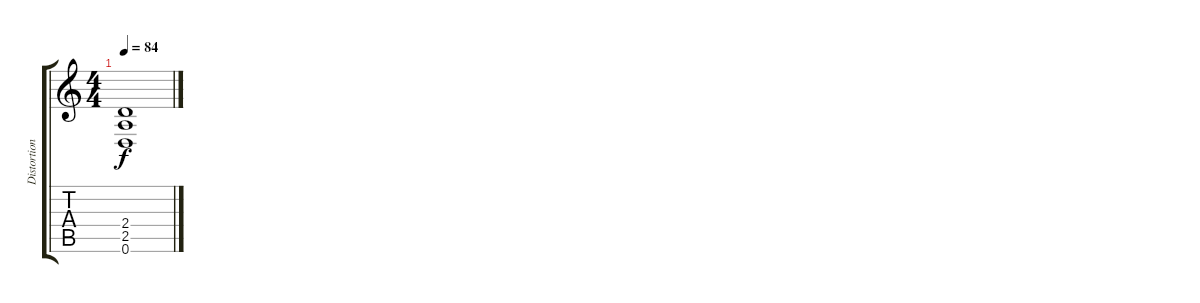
\track ("Distortion Guitar" "Distortion") {instrument distortionguitar}
\staff {score tabs}
\tuning (D4 A3 F3 C3 G2 D2) {hide}
\ts (4 4)
\tempo 84
\clef g2
\ks c
(2.4 2.5 0.6).1{dy f}
